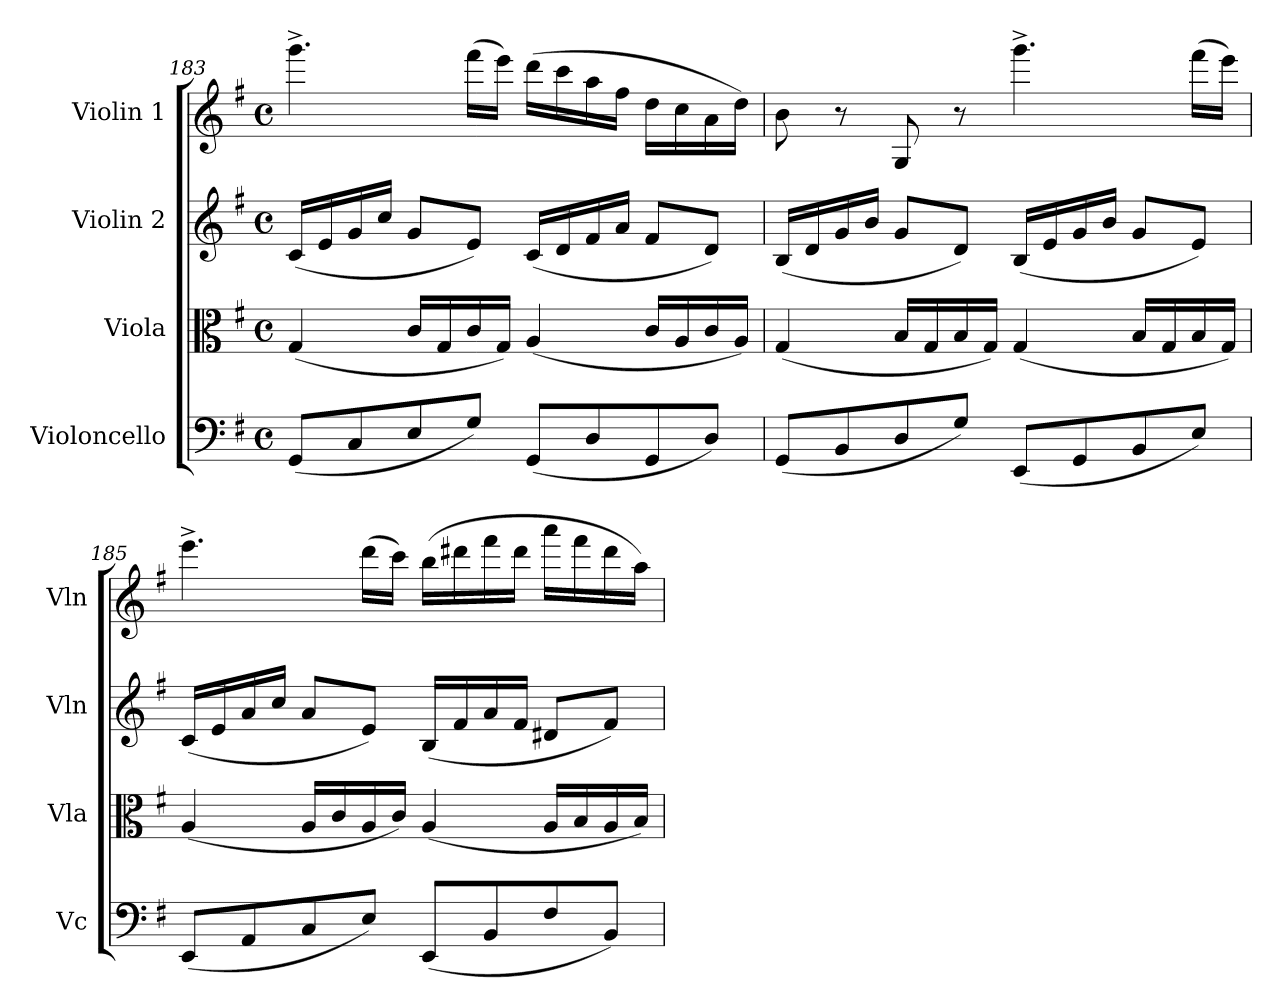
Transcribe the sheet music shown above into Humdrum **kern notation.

**kern	**kern	**kern	**kern
*part4	*part3	*part2	*part1
*staff4	*staff3	*staff2	*staff1
*I"Violoncello	*I"Viola	*I"Violin 2	*I"Violin 1
*I'Vc	*I'Vla	*I'Vln	*I'Vln
*clefF4	*clefC3	*clefG2	*clefG2
*k[f#]	*k[f#]	*k[f#]	*k[f#]
*M4/4	*M4/4	*M4/4	*M4/4
*met(c)	*met(c)	*met(c)	*met(c)
=183	=183	=183	=183
(8GG/L	(<4G/	(<16c/LL	4.ggg^\
.	.	16e/	.
8C/	.	16g/	.
.	.	16cc/JJ	.
8E/	16c/LL	8g/L	.
.	16G/	.	.
8G/J)	16c/	8e/J)	(16fff#\LL
.	16G/JJ)	.	16eee\JJ)
(8GG/L	(<4A/	(<16c/LL	(16ddd\LL
.	.	16d/	16ccc\
8D/	.	16f#/	16aa\
.	.	16a/JJ	16ff#\JJ
8GG/	16c/LL	8f#/L	16dd\LL
.	16A/	.	16cc\
8D/J)	16c/	8d/J)	16a\
.	16A/JJ)	.	16dd\JJ)
!!LO:LB:g=z
=184	=184	=184	=184
(8GG/L	(<4G/	(<16B/LL	8b\
.	.	16d/	.
8BB/	.	16g/	8r
.	.	16b/JJ	.
8D/	16B/LL	8g/L	8G/
.	16G/	.	.
8G/J)	16B/	8d/J)	8r
.	16G/JJ)	.	.
(8EE/L	(<4G/	(<16B/LL	4.ggg^\
.	.	16e/	.
8GG/	.	16g/	.
.	.	16b/JJ	.
8BB/	16B/LL	8g/L	.
.	16G/	.	.
8E/J)	16B/	8e/J)	(16fff#\LL
.	16G/JJ)	.	16eee\JJ)
=185	=185	=185	=185
(8EE/L	(<4A/	(<16c/LL	4.eee^\
.	.	16e/	.
8AA/	.	16a/	.
.	.	16cc/JJ	.
8C/	16A/LL	8a/L	.
.	16c/	.	.
8E/J)	16A/	8e/J)	(16ddd\LL
.	16c/JJ)	.	16ccc\JJ)
(8EE/L	(<4A/	(<16B/LL	(16bb\LL
.	.	16f#/	16ddd#X\
8BB/	.	16a/	16fff#\
.	.	16f#/JJ	16ddd#\JJ
8F#/	16A/LL	8d#X/L	16aaa\LL
.	16B/	.	16fff#\
8BB/J)	16A/	8f#/J)	16ddd#\
.	16B/JJ)	.	16aa\JJ)
=	=	=	=
*-	*-	*-	*-
